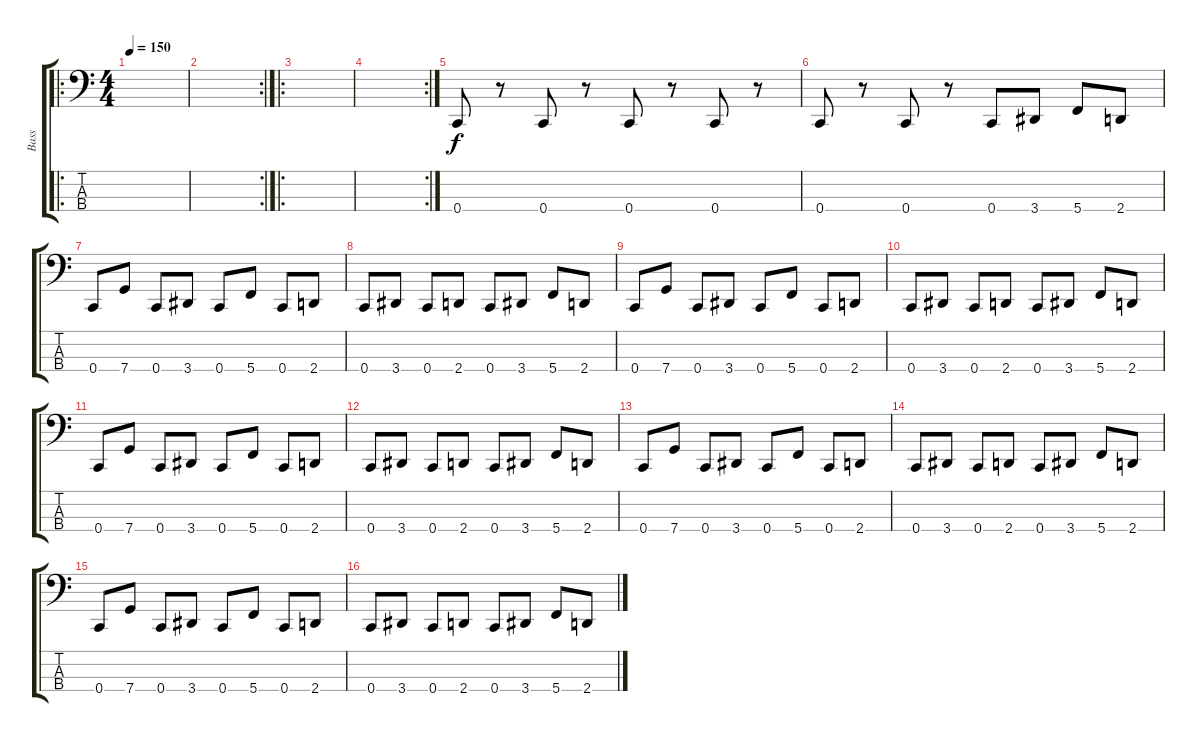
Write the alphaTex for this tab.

\track ("Bass" "Bass") {instrument electricbasspick}
\staff {score tabs}
\tuning (F2 C2 G1 C1) {hide}
\ro
\ts (4 4)
\tempo 150
\clef f4
\ks c
|
\rc 2
|
\ro
|
\rc 2
|
0.4.8 r.8 0.4.8 r.8 0.4.8 r.8 0.4.8 r.8 |
0.4.8 r.8 0.4.8 r.8 0.4.8 3.4.8 5.4.8 2.4.8 |
0.4.8 7.4.8 0.4.8 3.4.8 0.4.8 5.4.8 0.4.8 2.4.8 |
0.4.8 3.4.8 0.4.8 2.4.8 0.4.8 3.4.8 5.4.8 2.4.8 |
0.4.8 7.4.8 0.4.8 3.4.8 0.4.8 5.4.8 0.4.8 2.4.8 |
0.4.8 3.4.8 0.4.8 2.4.8 0.4.8 3.4.8 5.4.8 2.4.8 |
0.4.8 7.4.8 0.4.8 3.4.8 0.4.8 5.4.8 0.4.8 2.4.8 |
0.4.8 3.4.8 0.4.8 2.4.8 0.4.8 3.4.8 5.4.8 2.4.8 |
0.4.8 7.4.8 0.4.8 3.4.8 0.4.8 5.4.8 0.4.8 2.4.8 |
0.4.8 3.4.8 0.4.8 2.4.8 0.4.8 3.4.8 5.4.8 2.4.8 |
0.4.8 7.4.8 0.4.8 3.4.8 0.4.8 5.4.8 0.4.8 2.4.8 |
0.4.8 3.4.8 0.4.8 2.4.8 0.4.8 3.4.8 5.4.8 2.4.8
